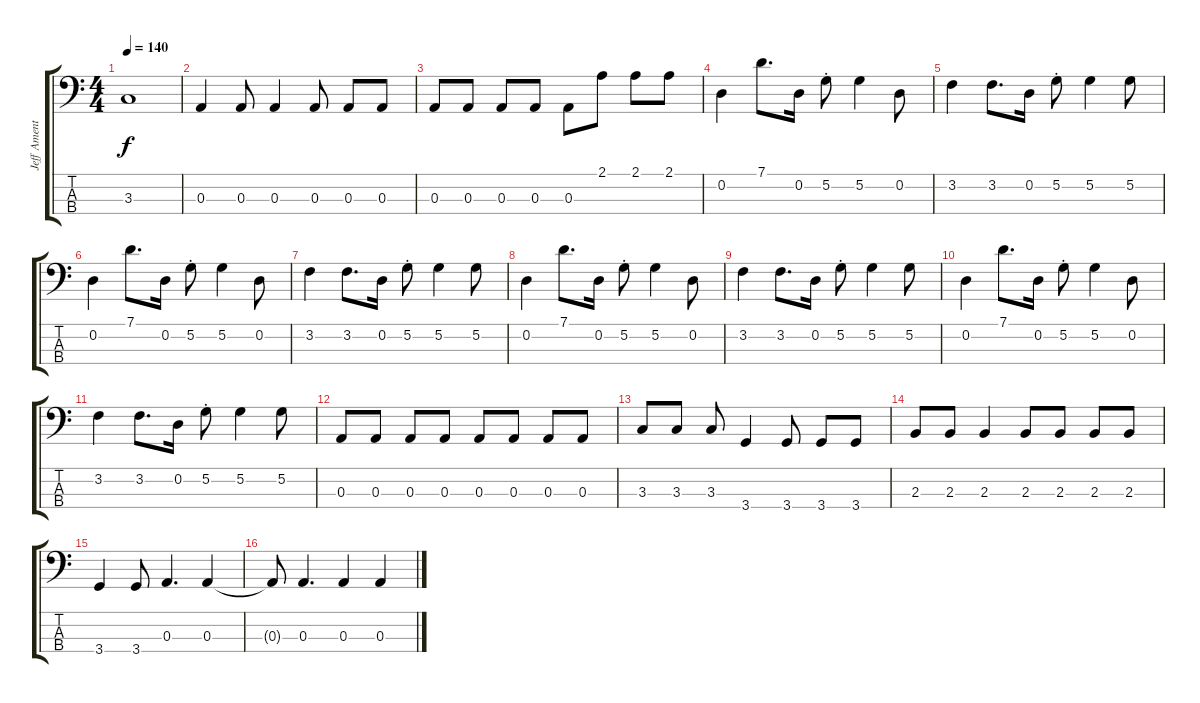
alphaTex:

\track ("Jeff Ament" "Jeff Ament") {instrument electricbassfinger}
\staff {score tabs}
\tuning (G2 D2 A1 E1) {hide}
\ts (4 4)
\tempo 140
\clef f4
\ks c
3.3.1{dy f} |
0.3.4 0.3.8 0.3.4 0.3.8 0.3.8 0.3.8 |
0.3.8 0.3.8 0.3.8 0.3.8 0.3.8 2.1.8 2.1.8 2.1.8 |
0.2.4 7.1.8{d} 0.2.16 5.2{st}.8 5.2.4 0.2.8 |
3.2.4 3.2.8{d} 0.2.16 5.2{st}.8 5.2.4 5.2.8 |
0.2.4 7.1.8{d} 0.2.16 5.2{st}.8 5.2.4 0.2.8 |
3.2.4 3.2.8{d} 0.2.16 5.2{st}.8 5.2.4 5.2.8 |
0.2.4 7.1.8{d} 0.2.16 5.2{st}.8 5.2.4 0.2.8 |
3.2.4 3.2.8{d} 0.2.16 5.2{st}.8 5.2.4 5.2.8 |
0.2.4 7.1.8{d} 0.2.16 5.2{st}.8 5.2.4 0.2.8 |
3.2.4 3.2.8{d} 0.2.16 5.2{st}.8 5.2.4 5.2.8 |
0.3.8 0.3.8 0.3.8 0.3.8 0.3.8 0.3.8 0.3.8 0.3.8 |
3.3.8 3.3.8 3.3.8 3.4.4 3.4.8 3.4.8 3.4.8 |
2.3.8 2.3.8 2.3.4 2.3.8 2.3.8 2.3.8 2.3.8 |
3.4.4 3.4.8 0.3.4{d} 0.3.4 |
0.3{t}.8 0.3.4{d} 0.3.4 0.3.4
